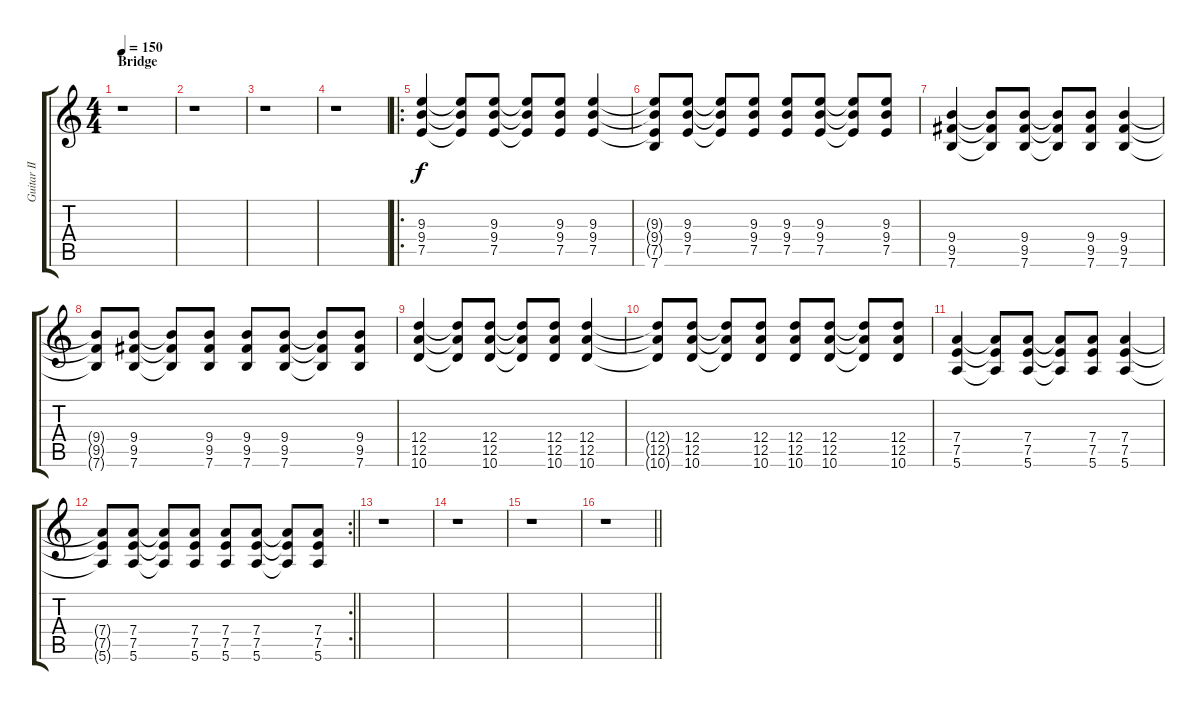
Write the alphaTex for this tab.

\track ("Guitar II" "Guitar II") {instrument distortionguitar}
\staff {score tabs}
\tuning (E4 B3 G3 D3 A2 E2) {hide}
\ts (4 4)
\section ("" "Bridge")
\tempo 150
\clef g2
\ks c
r.1{dy f} |
r.1 |
r.1 |
r.1 |
\ro
(9.3 9.4 7.5).4 (9.3{t} 9.4{t} 7.5{t}).8 (9.3 9.4 7.5).8 (9.3{t} 9.4{t} 7.5{t}).8 (9.3 9.4 7.5).8 (9.3 9.4 7.5).4 |
(9.3{t} 9.4{t} 7.5{t} 7.6).8 (9.3 9.4 7.5).8 (9.3{t} 9.4{t} 7.5{t}).8 (9.3 9.4 7.5).8 (9.3 9.4 7.5).8 (9.3 9.4 7.5).8 (9.3{t} 9.4{t} 7.5{t}).8 (9.3 9.4 7.5).8 |
(9.4 9.5 7.6).4 (9.4{t} 9.5{t} 7.6{t}).8 (9.4 9.5 7.6).8 (9.4{t} 9.5{t} 7.6{t}).8 (9.4 9.5 7.6).8 (9.4 9.5 7.6).4 |
(9.4{t} 9.5{t} 7.6{t}).8 (9.4 9.5 7.6).8 (9.4{t} 9.5{t} 7.6{t}).8 (9.4 9.5 7.6).8 (9.4 9.5 7.6).8 (9.4 9.5 7.6).8 (9.4{t} 9.5{t} 7.6{t}).8 (9.4 9.5 7.6).8 |
(12.4 12.5 10.6).4 (12.4{t} 12.5{t} 10.6{t}).8 (12.4 12.5 10.6).8 (12.4{t} 12.5{t} 10.6{t}).8 (12.4 12.5 10.6).8 (12.4 12.5 10.6).4 |
(12.4{t} 12.5{t} 10.6{t}).8 (12.4 12.5 10.6).8 (12.4{t} 12.5{t} 10.6{t}).8 (12.4 12.5 10.6).8 (12.4 12.5 10.6).8 (12.4 12.5 10.6).8 (12.4{t} 12.5{t} 10.6{t}).8 (12.4 12.5 10.6).8 |
(7.4 7.5 5.6).4 (7.4{t} 7.5{t} 5.6{t}).8 (7.4 7.5 5.6).8 (7.4{t} 7.5{t} 5.6{t}).8 (7.4 7.5 5.6).8 (7.4 7.5 5.6).4 |
\rc 2
\barLineRight lightlight
(7.4{t} 7.5{t} 5.6{t}).8 (7.4 7.5 5.6).8 (7.4{t} 7.5{t} 5.6{t}).8 (7.4 7.5 5.6).8 (7.4 7.5 5.6).8 (7.4 7.5 5.6).8 (7.4{t} 7.5{t} 5.6{t}).8 (7.4 7.5 5.6).8 |
r.1 |
r.1 |
r.1 |
\barLineRight lightlight
r.1
